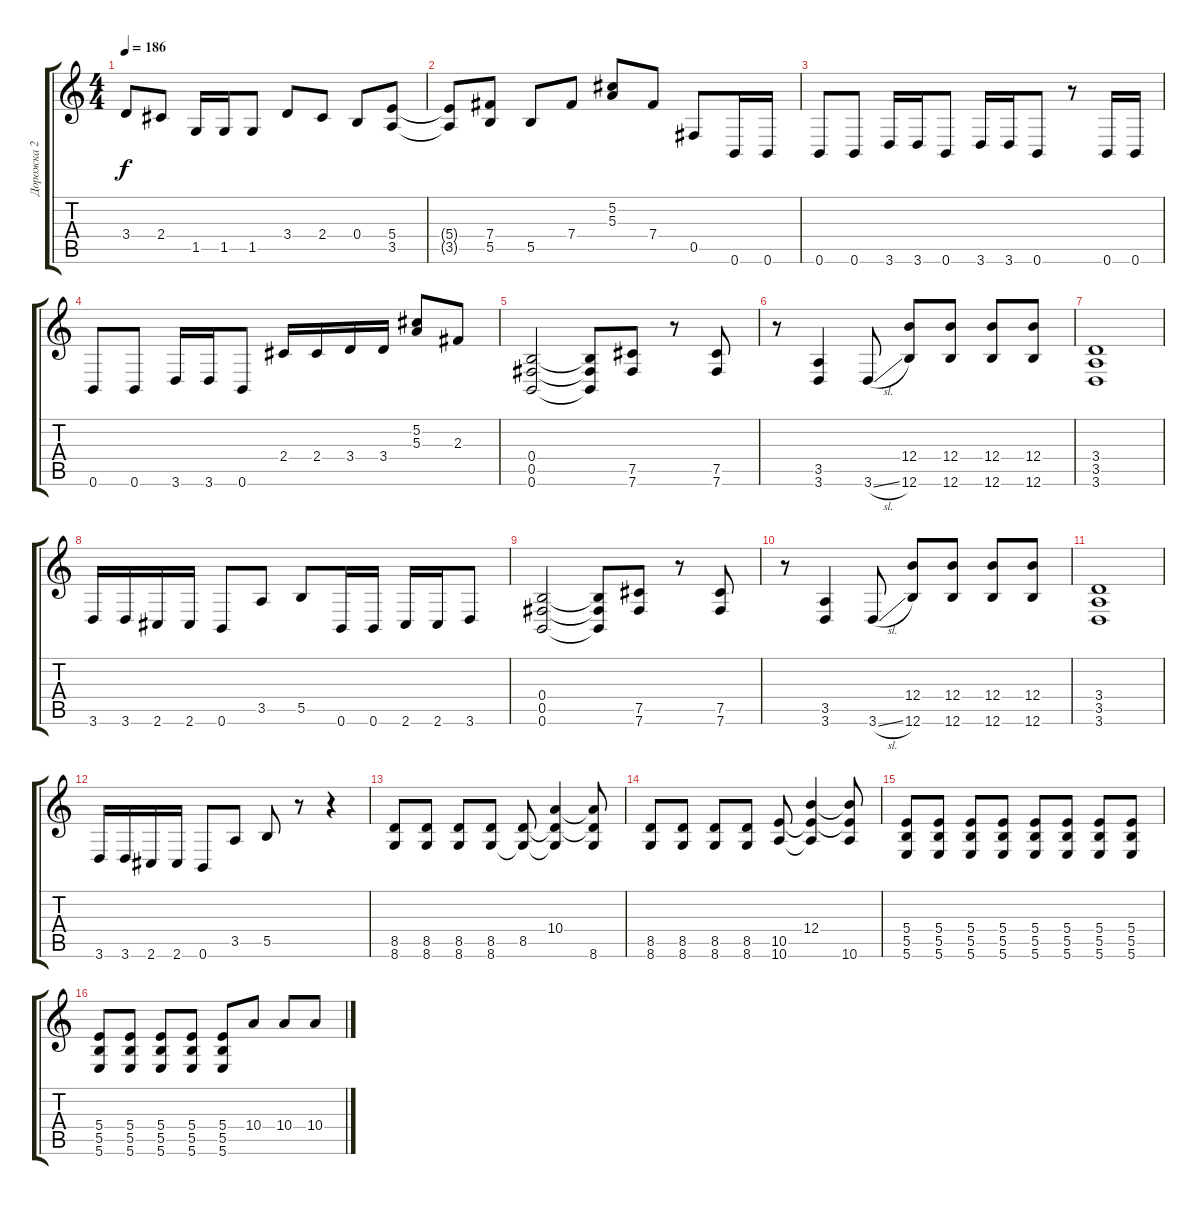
\track ("Дорожка 2" "Дорожка 2") {instrument distortionguitar}
\staff {score tabs}
\tuning (Db4 Ab3 E3 B2 Gb2 B1) {hide}
\ts (4 4)
\tempo 186
\clef g2
\ks c
3.4{t}.8{dy f} 2.4.8 1.5.16 1.5.16 1.5.8 3.4.8 2.4.8 0.4.8 (5.4 3.5).8 |
(5.4{t} 3.5{t}).8 (7.4 5.5).8 5.5.8 7.4.8 (5.2 5.3).8 7.4.8 0.5.8 0.6.16 0.6.16 |
0.6.8 0.6.8 3.6.16 3.6.16 0.6.8 3.6.16 3.6.16 0.6.8 r.8 0.6.16 0.6.16 |
0.6.8 0.6.8 3.6.16 3.6.16 0.6.8 2.4.16 2.4.16 3.4.16 3.4.16 (5.2 5.3).8 2.3.8 |
(0.4 0.5 0.6).2 (0.4{t} 0.5{t} 0.6{t}).8 (7.5 7.6).8 r.8 (7.5 7.6).8 |
r.8 (3.5 3.6).4 3.6{sl}.8 (12.4 12.6).8 (12.4 12.6).8 (12.4 12.6).8 (12.4 12.6).8 |
(3.4 3.5 3.6).1 |
3.6.16 3.6.16 2.6.16 2.6.16 0.6.8 3.5.8 5.5.8 0.6.16 0.6.16 2.6.16 2.6.16 3.6.8 |
(0.4 0.5 0.6).2 (0.4{t} 0.5{t} 0.6{t}).8 (7.5 7.6).8 r.8 (7.5 7.6).8 |
r.8 (3.5 3.6).4 3.6{sl}.8 (12.4 12.6).8 (12.4 12.6).8 (12.4 12.6).8 (12.4 12.6).8 |
(3.4 3.5 3.6).1 |
3.6.16 3.6.16 2.6.16 2.6.16 0.6.8 3.5.8 5.5.8 r.8 r.4 |
(8.5 8.6).8 (8.5 8.6).8 (8.5 8.6).8 (8.5 8.6).8 (8.5 8.6{t}).8 (10.4 8.5{t} 8.6{t}).4 (10.4{t} 8.5{t} 8.6).8 |
(8.5 8.6).8 (8.5 8.6).8 (8.5 8.6).8 (8.5 8.6).8 (10.5 10.6).8 (12.4 10.5{t} 10.6{t}).4 (12.4{t} 10.5{t} 10.6).8 |
(5.4 5.5 5.6).8 (5.4 5.5 5.6).8 (5.4 5.5 5.6).8 (5.4 5.5 5.6).8 (5.4 5.5 5.6).8 (5.4 5.5 5.6).8 (5.4 5.5 5.6).8 (5.4 5.5 5.6).8 |
(5.4 5.5 5.6).8 (5.4 5.5 5.6).8 (5.4 5.5 5.6).8 (5.4 5.5 5.6).8 (5.4 5.5 5.6).8 10.4.8 10.4.8 10.4.8
